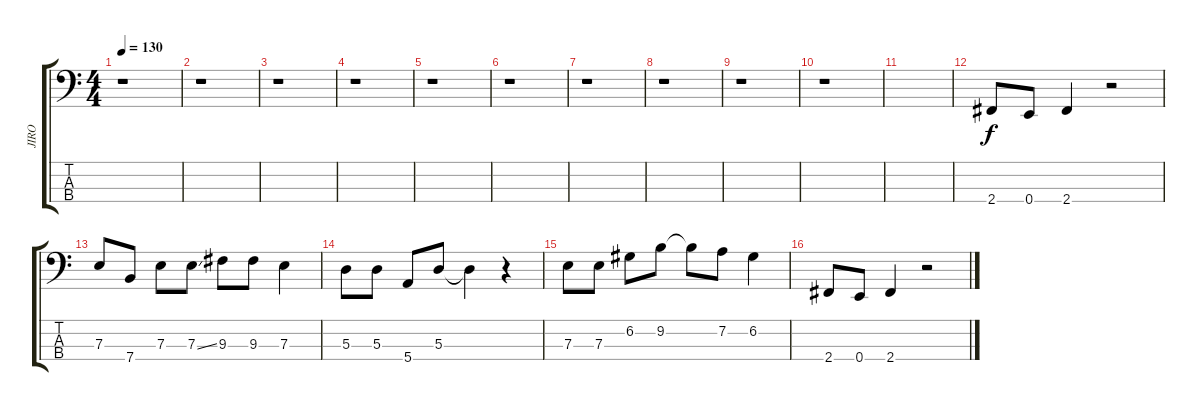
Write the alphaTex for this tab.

\track ("JIRO" "JIRO") {instrument electricbasspick}
\staff {score tabs}
\tuning (G2 D2 A1 E1) {hide}
\ts (4 4)
\tempo 130
\clef f4
\ks c
r.1{dy f instrument electricbasspick} |
r.1 |
r.1 |
r.1 |
r.1 |
r.1 |
r.1 |
r.1 |
r.1 |
r.1 |
|
2.4.8 0.4.8 2.4.4 r.2 |
7.3.8 7.4.8 7.3.8 7.3{ss}.8 9.3.8 9.3.8 7.3.4 |
5.3.8 5.3.8 5.4.8 5.3.8 5.3{t}.4 r.4 |
7.3.8 7.3.8 6.2.8 9.2.8 9.2{t}.8 7.2.8 6.2.4 |
2.4.8 0.4.8 2.4.4 r.2
